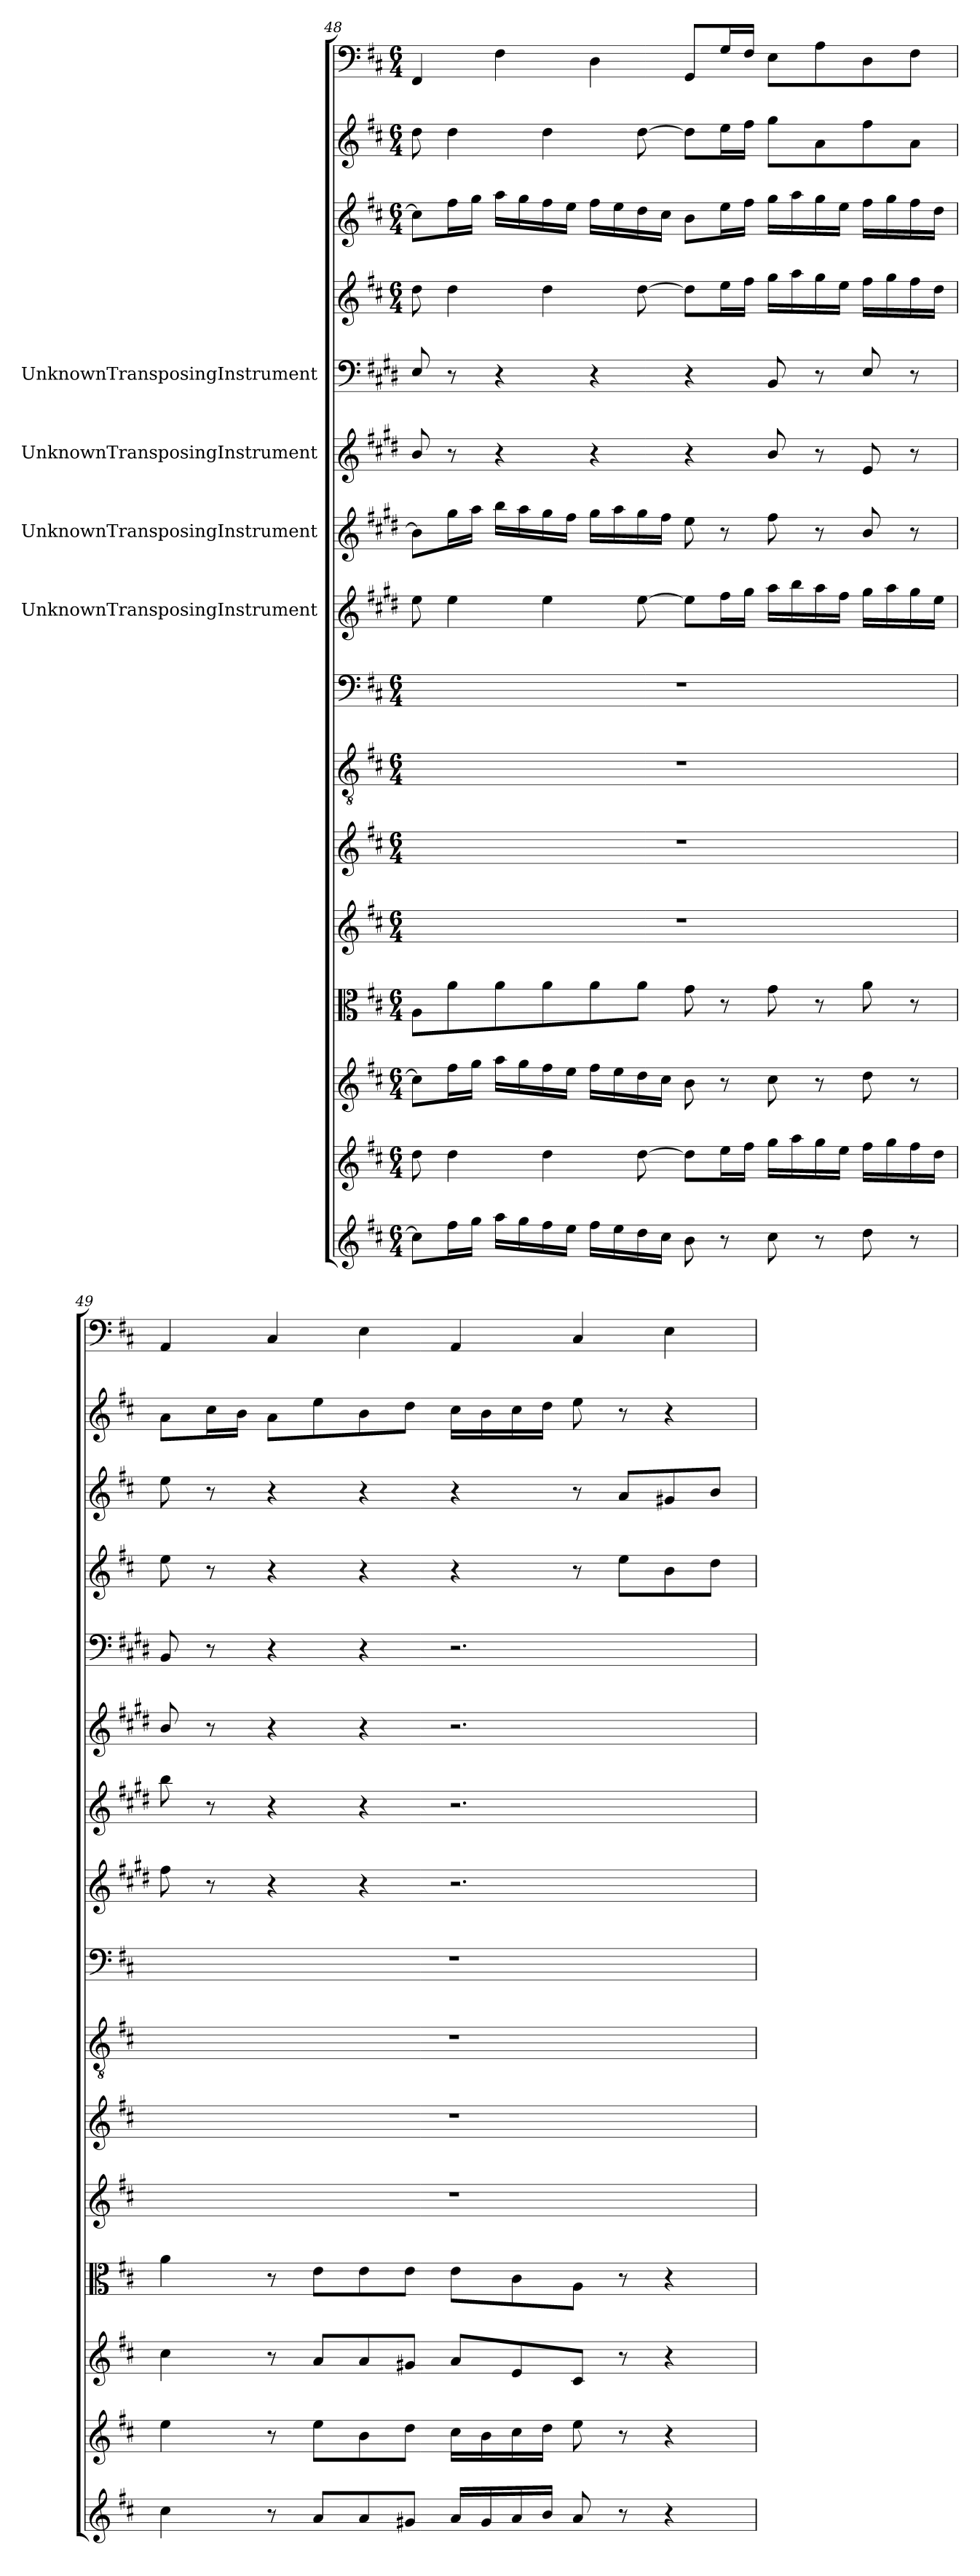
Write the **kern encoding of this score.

**kern	**kern	**kern	**kern	**kern	**kern	**kern	**kern	**kern	**kern	**kern	**kern	**kern	**kern	**kern	**kern
*part16	*part15	*part14	*part13	*part12	*part11	*part10	*part9	*part8	*part7	*part6	*part5	*part4	*part3	*part2	*part1
*staff16	*staff15	*staff14	*staff13	*staff12	*staff11	*staff10	*staff9	*staff8	*staff7	*staff6	*staff5	*staff4	*staff3	*staff2	*staff1
*	*	*	*	*	*	*	*	*I"UnknownTransposingInstrument	*I"UnknownTransposingInstrument	*I"UnknownTransposingInstrument	*I"UnknownTransposingInstrument	*	*	*	*
*clefG2	*clefG2	*clefG2	*clefC3	*clefG2	*clefG2	*clefGv2	*clefF4	*clefG2	*clefG2	*clefG2	*clefF4	*clefG2	*clefG2	*clefG2	*clefF4
*	*	*	*	*	*	*	*	*ITrd1c2	*ITrd1c2	*ITrd1c2	*ITrd1c2	*	*	*	*
*k[f#c#]	*k[f#c#]	*k[f#c#]	*k[f#c#]	*k[f#c#]	*k[f#c#]	*k[f#c#]	*k[f#c#]	*k[f#c#]	*k[f#c#]	*k[f#c#]	*k[f#c#]	*k[f#c#]	*k[f#c#]	*k[f#c#]	*k[f#c#]
*D:	*D:	*D:	*D:	*D:	*D:	*D:	*D:	*	*	*	*	*D:	*D:	*D:	*D:
*M6/4	*M6/4	*M6/4	*M6/4	*M6/4	*M6/4	*M6/4	*M6/4	*	*	*	*	*M6/4	*M6/4	*M6/4	*M6/4
=48	=48	=48	=48	=48	=48	=48	=48	=48	=48	=48	=48	=48	=48	=48	=48
8cc#\L]	8dd\	8cc#\L]	8A\L	1.r	1.r	1.r	1.r	8dd\	8a\L]	8a/	8D/	8dd\	8cc#\L]	8dd\	4FF#/
16ff#\L	4dd\	16ff#\L	8a\	.	.	.	.	4dd\	16ff#\L	8r	8r	4dd\	16ff#\L	4dd\	.
16gg\JJ	.	16gg\JJ	.	.	.	.	.	.	16gg\JJ	.	.	.	16gg\JJ	.	.
16aa\LL	.	16aa\LL	8a\	.	.	.	.	.	16aa\LL	4r	4r	.	16aa\LL	.	4F#\
16gg\	.	16gg\	.	.	.	.	.	.	16gg\	.	.	.	16gg\	.	.
16ff#\	4dd\	16ff#\	8a\	.	.	.	.	4dd\	16ff#\	.	.	4dd\	16ff#\	4dd\	.
16ee\JJ	.	16ee\JJ	.	.	.	.	.	.	16ee\JJ	.	.	.	16ee\JJ	.	.
16ff#\LL	.	16ff#\LL	8a\	.	.	.	.	.	16ff#\LL	4r	4r	.	16ff#\LL	.	4D\
16ee\	.	16ee\	.	.	.	.	.	.	16gg\	.	.	.	16ee\	.	.
16dd\	[8dd\	16dd\	8a\J	.	.	.	.	[8dd\	16ff#\	.	.	[8dd\	16dd\	[8dd\	.
16cc#\JJ	.	16cc#\JJ	.	.	.	.	.	.	16ee\JJ	.	.	.	16cc#\JJ	.	.
8b\	8dd\L]	8b\	8g\	.	.	.	.	8dd\L]	8dd\	4r	4r	8dd\L]	8b\L	8dd\L]	8GG/L
8r	16ee\L	8r	8r	.	.	.	.	16ee\L	8r	.	.	16ee\L	16ee\L	16ee\L	16G/L
.	16ff#\JJ	.	.	.	.	.	.	16ff#\JJ	.	.	.	16ff#\JJ	16ff#\JJ	16ff#\JJ	16F#/JJ
8cc#\	16gg\LL	8cc#\	8g\	.	.	.	.	16gg\LL	8ee\	8a/	8AA/	16gg\LL	16gg\LL	8gg\L	8E\L
.	16aa\	.	.	.	.	.	.	16aa\	.	.	.	16aa\	16aa\	.	.
8r	16gg\	8r	8r	.	.	.	.	16gg\	8r	8r	8r	16gg\	16gg\	8a\	8A\
.	16ee\JJ	.	.	.	.	.	.	16ee\JJ	.	.	.	16ee\JJ	16ee\JJ	.	.
8dd\	16ff#\LL	8dd\	8a\	.	.	.	.	16ff#\LL	8a/	8d/	8D/	16ff#\LL	16ff#\LL	8ff#\	8D\
.	16gg\	.	.	.	.	.	.	16gg\	.	.	.	16gg\	16gg\	.	.
8r	16ff#\	8r	8r	.	.	.	.	16ff#\	8r	8r	8r	16ff#\	16ff#\	8a\J	8F#\J
.	16dd\JJ	.	.	.	.	.	.	16dd\JJ	.	.	.	16dd\JJ	16dd\JJ	.	.
=49	=49	=49	=49	=49	=49	=49	=49	=49	=49	=49	=49	=49	=49	=49	=49
4cc#\	4ee\	4cc#\	4a\	1.r	1.r	1.r	1.r	8ee\	8aa\	8a/	8AA/	8ee\	8ee\	8a\L	4AA/
.	.	.	.	.	.	.	.	8r	8r	8r	8r	8r	8r	16cc#\L	.
.	.	.	.	.	.	.	.	.	.	.	.	.	.	16b\JJ	.
8r	8r	8r	8r	.	.	.	.	4r	4r	4r	4r	4r	4r	8a\L	4C#/
8a/L	8ee\L	8a/L	8e\L	.	.	.	.	.	.	.	.	.	.	8ee\	.
8a/	8b\	8a/	8e\	.	.	.	.	4r	4r	4r	4r	4r	4r	8b\	4E\
8g#X/J	8dd\J	8g#X/J	8e\J	.	.	.	.	.	.	.	.	.	.	8dd\J	.
16a/LL	16cc#\LL	8a/L	8e\L	.	.	.	.	2.r	2.r	2.r	2.r	4r	4r	16cc#\LL	4AA/
16g#/	16b\	.	.	.	.	.	.	.	.	.	.	.	.	16b\	.
16a/	16cc#\	8e/	8c#\	.	.	.	.	.	.	.	.	.	.	16cc#\	.
16b/JJ	16dd\JJ	.	.	.	.	.	.	.	.	.	.	.	.	16dd\JJ	.
8a/	8ee\	8c#/J	8A\J	.	.	.	.	.	.	.	.	8r	8r	8ee\	4C#/
8r	8r	8r	8r	.	.	.	.	.	.	.	.	8ee\L	8a/L	8r	.
4r	4r	4r	4r	.	.	.	.	.	.	.	.	8b\	8g#X/	4r	4E\
.	.	.	.	.	.	.	.	.	.	.	.	8dd\J	8b/J	.	.
=	=	=	=	=	=	=	=	=	=	=	=	=	=	=	=
*-	*-	*-	*-	*-	*-	*-	*-	*-	*-	*-	*-	*-	*-	*-	*-
